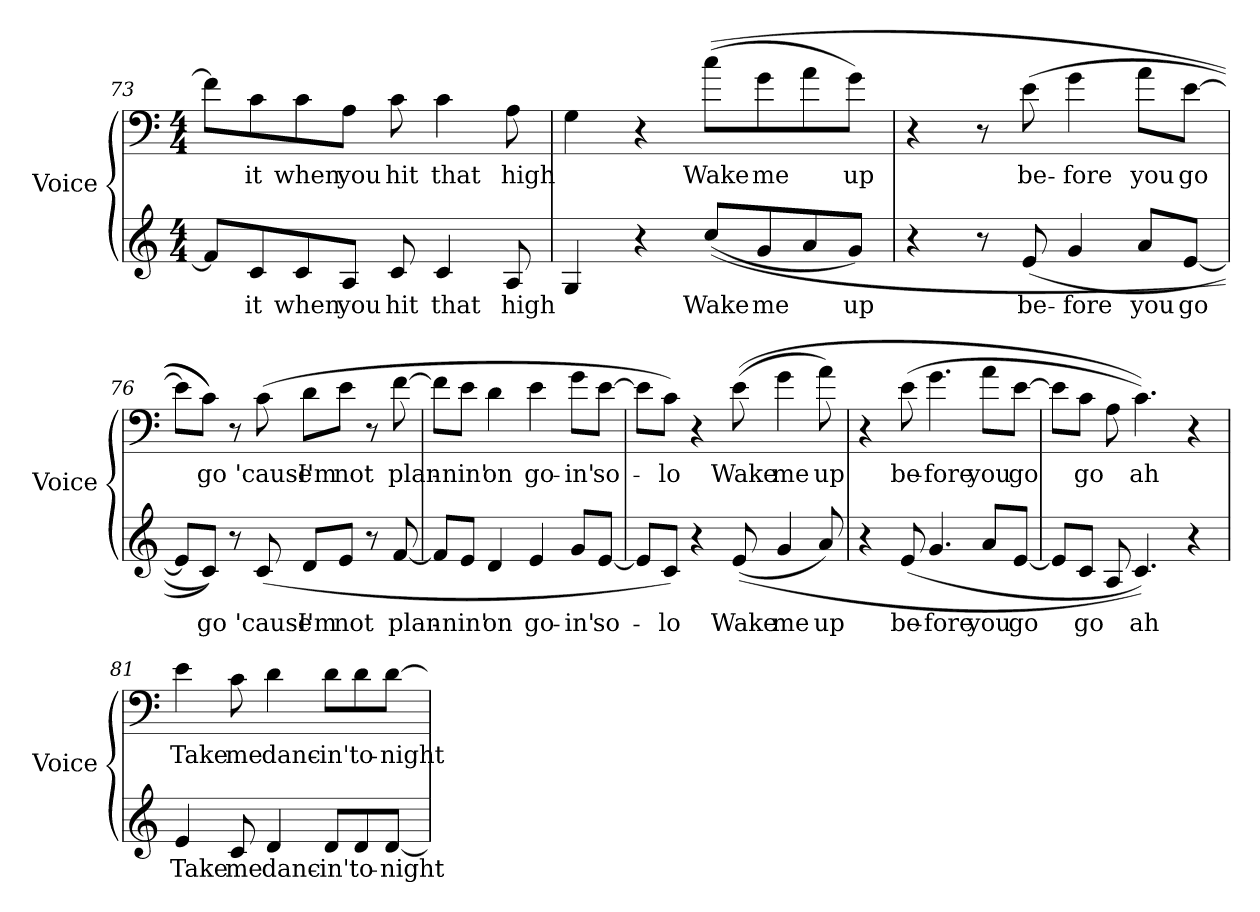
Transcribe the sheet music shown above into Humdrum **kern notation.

**kern	**text	**kern	**text
*part2	*part2	*part1	*part1
*staff2	*staff2	*staff1	*staff1
*I"Voice	*	*I"Voice	*
*I'Voice	*	*I'Voice	*
*clefG2	*	*clefF4	*
*k[]	*	*k[]	*
*C:	*	*C:	*
*M4/4	*	*M4/4	*
=73	=73	=73	=73
8fi/L]	.	8fi\L]	.
!	!LO:LY:b:color=#000000	!	!
!	!	!	!LO:LY:b:color=#000000
8ci/	it	8ci\	it
!	!LO:LY:b:color=#000000	!	!
!	!	!	!LO:LY:b:color=#000000
8ci/	when	8ci\	when
!	!LO:LY:b:color=#000000	!	!
!	!	!	!LO:LY:b:color=#000000
8Ai/J	you	8Ai\J	you
!	!LO:LY:b:color=#000000	!	!
!	!	!	!LO:LY:b:color=#000000
8ci/	hit	8ci\	hit
!	!LO:LY:b:color=#000000	!	!
!	!	!	!LO:LY:b:color=#000000
4ci/	that	4ci\	that
!	!LO:LY:b:color=#000000	!	!
!	!	!	!LO:LY:b:color=#000000
8Ai/	high	8Ai\	high
=74	=74	=74	=74
4Gi/	.	4Gi\	.
4r	.	4r	.
!	!LO:LY:b:color=#000000	!	!
!	!	!	!LO:LY:b:color=#000000
((8cci/L	Wake	((8cci\L	Wake
!	!LO:LY:b:color=#000000	!	!
!	!	!	!LO:LY:b:color=#000000
8gi/	me	8gi\	me
8ai/	.	8ai\	.
!	!LO:LY:b:color=#000000	!	!
!	!	!	!LO:LY:b:color=#000000
8gi/J)	up	8gi\J)	up
!!LO:LB:g=z
=75	=75	=75	=75
4r	.	4r	.
8r	.	8r	.
!	!LO:LY:b:color=#000000	!	!
!	!	!	!LO:LY:b:color=#000000
(8ei/	be-	(8ei\	be-
!	!LO:LY:b:color=#000000	!	!
!	!	!	!LO:LY:b:color=#000000
4gi/	-fore	4gi\	-fore
!	!LO:LY:b:color=#000000	!	!
!	!	!	!LO:LY:b:color=#000000
8ai/L	you	8ai\L	you
!	!LO:LY:b:color=#000000	!	!
!	!	!	!LO:LY:b:color=#000000
[8ei/J	go	[8ei\J	go
=76	=76	=76	=76
8ei/L]	.	8ei\L]	.
!	!LO:LY:b:color=#000000	!	!
!	!	!	!LO:LY:b:color=#000000
8ci/J))	go	8ci\J))	go
8r	.	8r	.
!	!LO:LY:b:color=#000000	!	!
!	!	!	!LO:LY:b:color=#000000
(8ci/	'cause	(8ci\	'cause
!	!LO:LY:b:color=#000000	!	!
!	!	!	!LO:LY:b:color=#000000
8di/L	I'm	8di\L	I'm
!	!LO:LY:b:color=#000000	!	!
!	!	!	!LO:LY:b:color=#000000
8ei/J	not	8ei\J	not
8r	.	8r	.
!	!LO:LY:b:color=#000000	!	!
!	!	!	!LO:LY:b:color=#000000
[8fi/	plan-	[8fi\	plan-
=77	=77	=77	=77
8fi/L]	.	8fi\L]	.
!	!LO:LY:b:color=#000000	!	!
!	!	!	!LO:LY:b:color=#000000
8ei/J	-nin'	8ei\J	-nin'
!	!LO:LY:b:color=#000000	!	!
!	!	!	!LO:LY:b:color=#000000
4di/	on	4di\	on
!	!LO:LY:b:color=#000000	!	!
!	!	!	!LO:LY:b:color=#000000
4ei/	go-	4ei\	go-
!	!LO:LY:b:color=#000000	!	!
!	!	!	!LO:LY:b:color=#000000
8gi/L	-in'	8gi\L	-in'
!	!LO:LY:b:color=#000000	!	!
!	!	!	!LO:LY:b:color=#000000
[8ei/J	so-	[8ei\J	so-
=78	=78	=78	=78
8ei/L]	.	8ei\L]	.
!	!LO:LY:b:color=#000000	!	!
!	!	!	!LO:LY:b:color=#000000
8ci/J)	-lo	8ci\J)	-lo
4r	.	4r	.
!	!LO:LY:b:color=#000000	!	!
!	!	!	!LO:LY:b:color=#000000
((8ei/	Wake	((8ei\	Wake
!	!LO:LY:b:color=#000000	!	!
!	!	!	!LO:LY:b:color=#000000
4gi/	me	4gi\	me
!	!LO:LY:b:color=#000000	!	!
!	!	!	!LO:LY:b:color=#000000
8ai/)	up	8ai\)	up
!!LO:PB:g=z
=79	=79	=79	=79
4r	.	4r	.
!	!LO:LY:b:color=#000000	!	!
!	!	!	!LO:LY:b:color=#000000
(8ei/	be-	(8ei\	be-
!	!LO:LY:b:color=#000000	!	!
!	!	!	!LO:LY:b:color=#000000
4.gi/	-fore	4.gi\	-fore
!	!LO:LY:b:color=#000000	!	!
!	!	!	!LO:LY:b:color=#000000
8ai/L	you	8ai\L	you
!	!LO:LY:b:color=#000000	!	!
!	!	!	!LO:LY:b:color=#000000
[8ei/J	go	[8ei\J	go
=80	=80	=80	=80
8ei/L]	.	8ei\L]	.
!	!LO:LY:b:color=#000000	!	!
!	!	!	!LO:LY:b:color=#000000
8ci/J	go	8ci\J	go
8Ai/	.	8Ai\	.
!	!LO:LY:b:color=#000000	!	!
!	!	!	!LO:LY:b:color=#000000
4.ci/))	ah	4.ci\))	ah
4r	.	4r	.
=81	=81	=81	=81
!	!LO:LY:b:color=#000000	!	!
!	!	!	!LO:LY:b:color=#000000
4ei/	Take	4ei\	Take
!	!LO:LY:b:color=#000000	!	!
!	!	!	!LO:LY:b:color=#000000
8ci/	me	8ci\	me
!	!LO:LY:b:color=#000000	!	!
!	!	!	!LO:LY:b:color=#000000
4di/	danc-	4di\	danc-
!	!LO:LY:b:color=#000000	!	!
!	!	!	!LO:LY:b:color=#000000
8di/L	-in'	8di\L	-in'
!	!LO:LY:b:color=#000000	!	!
!	!	!	!LO:LY:b:color=#000000
8di/	to-	8di\	to-
!	!LO:LY:b:color=#000000	!	!
!	!	!	!LO:LY:b:color=#000000
[8di/J	-night	[8di\J	-night
=	=	=	=
*-	*-	*-	*-
